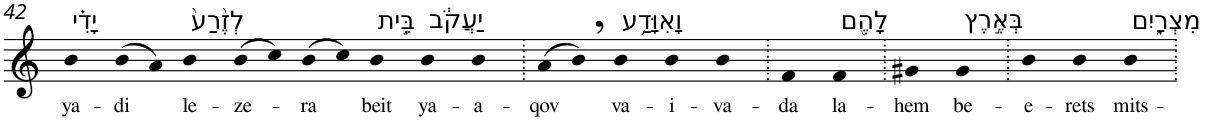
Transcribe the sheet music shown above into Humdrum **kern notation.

**kern	**text
*part1	*part1
*staff1	*staff1
*I"Piano	*
*I'Pno	*
!!LO:PB:g=z
*clefG2	*
*k[]	*
=42	=42
!LO:TX:a:t=יָדִ֗י	!
!	!LO:LY:b
4b	ya-
!	!LO:LY:b
(>8b	-di
8a)	.
!LO:TX:a:t=לְזֶ֙רַע֙	!
!	!LO:LY:b
4b	le-
!	!LO:LY:b
(>8b	-ze-
8cc)	.
!	!LO:LY:b
(>8b	-ra
8cc)	.
!LO:TX:a:t=בֵּ֣ית	!
!	!LO:LY:b
4b	beit
!LO:TX:a:t=יַעֲקֹ֔ב	!
!	!LO:LY:b
4b	ya-
!	!LO:LY:b
4b	-a-
=43.	=43.
!	!LO:LY:b
(>8a	-qov
8b,)	.
!LO:TX:a:t=וָאִוָּדַ֥ע	!
!	!LO:LY:b
4b	va-
!	!LO:LY:b
4b	-i-
!	!LO:LY:b
4b	-va-
=44.	=44.
!	!LO:LY:b
4f	-da
!LO:TX:a:t=לָהֶ֖ם	!
!	!LO:LY:b
4f	la-
=45.	=45.
!	!LO:LY:b
4g#X	-hem
!LO:TX:a:t=בְּאֶ֣רֶץ	!
!	!LO:LY:b
4g#	be-
=46.	=46.
!	!LO:LY:b
4b	-e-
!	!LO:LY:b
4b	-rets
!LO:TX:a:t=מִצְרָ֑יִם	!
!	!LO:LY:b
4b	mits-
=.	=.
*-	*-
